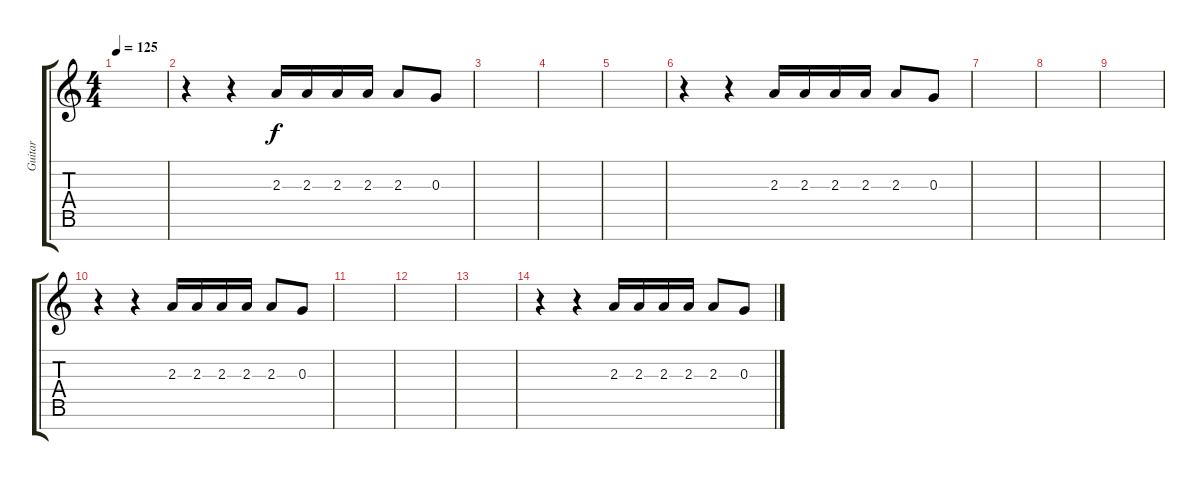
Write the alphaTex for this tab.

\track ("Guitar" "Guitar") {instrument electricguitarjazz}
\staff {score tabs}
\tuning (E4 B3 G3 D3 A2 E2 B1) {hide}
\ts (4 4)
\tempo 125
\clef g2
\ks c
|
r.4{volume 12} r.4 2.3.16 2.3.16 2.3.16 2.3.16 2.3.8 0.3.8 |
|
|
|
r.4 r.4 2.3.16 2.3.16 2.3.16 2.3.16 2.3.8 0.3.8 |
|
|
|
r.4 r.4 2.3.16 2.3.16 2.3.16 2.3.16 2.3.8 0.3.8 |
|
|
|
r.4 r.4 2.3.16 2.3.16 2.3.16 2.3.16 2.3.8 0.3.8
